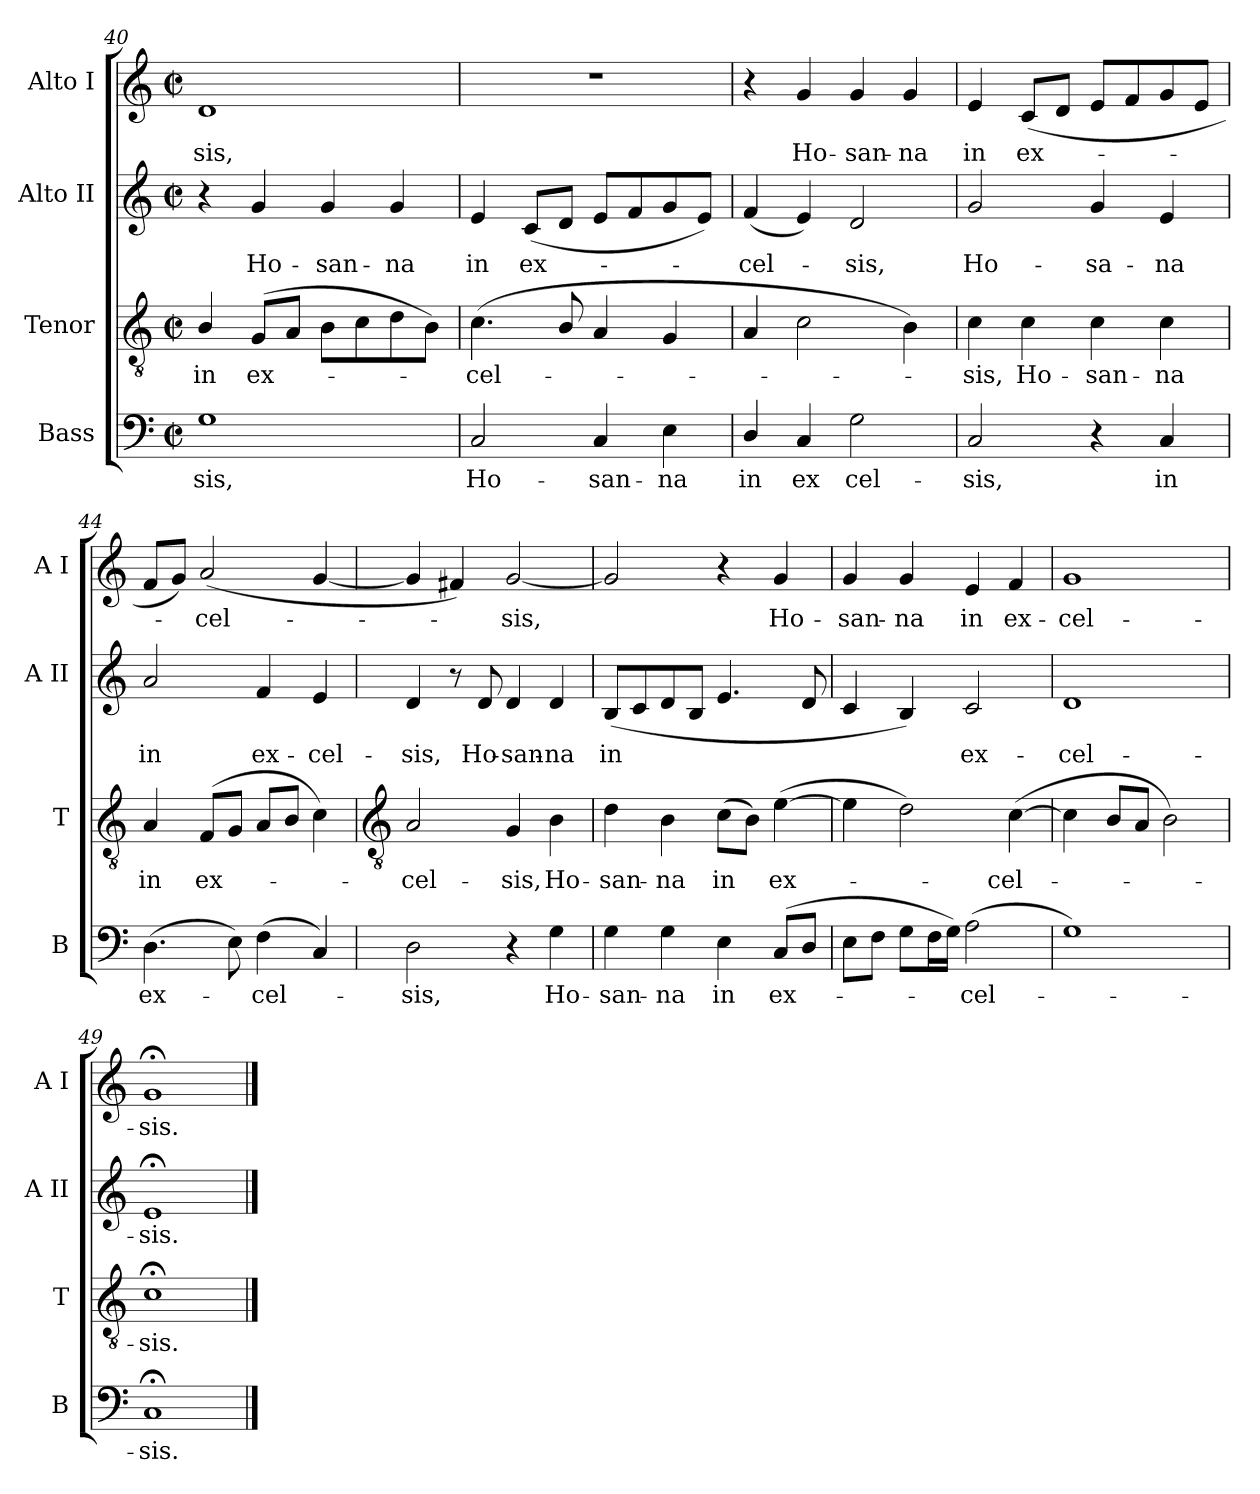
**kern	**text	**kern	**text	**kern	**text	**kern	**text
*part4	*part4	*part3	*part3	*part2	*part2	*part1	*part1
*staff4	*staff4	*staff3	*staff3	*staff2	*staff2	*staff1	*staff1
*I"Bass	*	*I"Tenor	*	*I"Alto II	*	*I"Alto I	*
*I'B	*	*I'T	*	*I'A II	*	*I'A I	*
!!LO:LB:g=z
*clefF4	*	*clefGv2	*	*clefG2	*	*clefG2	*
*k[]	*	*k[]	*	*k[]	*	*k[]	*
*C:	*	*C:	*	*C:	*	*C:	*
*M2/2	*	*M2/2	*	*M2/2	*	*M2/2	*
*met(c|)	*	*met(c|)	*	*met(c|)	*	*met(c|)	*
=40	=40	=40	=40	=40	=40	=40	=40
!	!LO:LY:b	!	!LO:LY:b	!	!	!	!LO:LY:b
1G	sis,	4B/	in	4r	.	1d	sis,
!	!	!	!LO:LY:b	!	!LO:LY:b	!	!
.	.	(>8GL	ex-	4g	Ho-	.	.
.	.	8AJ	.	.	.	.	.
!	!	!	!	!	!LO:LY:b	!	!
.	.	8BL	.	4g	-san-	.	.
.	.	8c	.	.	.	.	.
!	!	!	!	!	!LO:LY:b	!	!
.	.	8d	.	4g	-na	.	.
.	.	8BJ)	.	.	.	.	.
=41	=41	=41	=41	=41	=41	=41	=41
!	!LO:LY:b	!	!LO:LY:b	!	!LO:LY:b	!	!
2C	Ho-	(>4.c	cel-	4e	in	1r	.
!	!	!	!	!	!LO:LY:b	!	!
.	.	.	.	(<8cL	ex-	.	.
.	.	8B/	.	8dJ	.	.	.
!	!LO:LY:b	!	!	!	!	!	!
4C	-san-	4A	.	8eL	.	.	.
.	.	.	.	8f	.	.	.
!	!LO:LY:b	!	!	!	!	!	!
4E	-na	4G	.	8g	.	.	.
.	.	.	.	8eJ)	.	.	.
=42	=42	=42	=42	=42	=42	=42	=42
!	!LO:LY:b	!	!	!	!LO:LY:b	!	!
4D/	in	4A	.	(<4f	cel-	4r	.
!	!LO:LY:b	!	!	!	!	!	!LO:LY:b
4C	ex	2c	.	4e)	.	4g	Ho-
!	!LO:LY:b	!	!	!	!LO:LY:b	!	!LO:LY:b
2G	cel-	.	.	2d	sis,	4g	-san-
!	!	!	!	!	!	!	!LO:LY:b
.	.	4B)	.	.	.	4g	-na
=43	=43	=43	=43	=43	=43	=43	=43
!	!LO:LY:b	!	!LO:LY:b	!	!LO:LY:b	!	!LO:LY:b
2C	-sis,	4c	sis,	2g	Ho-	4e	in
!	!	!	!LO:LY:b	!	!	!	!LO:LY:b
.	.	4c	Ho-	.	.	(<8cL	ex-
.	.	.	.	.	.	8dJ	.
!	!	!	!LO:LY:b	!	!LO:LY:b	!	!
4r	.	4c	-san-	4g	-sa-	8eL	.
.	.	.	.	.	.	8f	.
!	!LO:LY:b	!	!LO:LY:b	!	!LO:LY:b	!	!
4C	in	4c	-na	4e	-na	8g	.
.	.	.	.	.	.	8eJ	.
=44	=44	=44	=44	=44	=44	=44	=44
!	!LO:LY:b	!	!LO:LY:b	!	!LO:LY:b	!	!
(>4.D	ex-	4A	in	2a	in	8fL	.
.	.	.	.	.	.	8gJ)	.
!	!	!	!LO:LY:b	!	!	!	!LO:LY:b
.	.	(<8FL	ex-	.	.	(<2a	cel-
8E)	.	8GJ	.	.	.	.	.
!	!LO:LY:b	!	!	!	!LO:LY:b	!	!
(<4F	cel-	8AL	.	4f	ex-	.	.
.	.	8BJ	.	.	.	.	.
!	!	!	!	!	!LO:LY:b	!	!
4C)	.	4c)	.	4e	-cel-	[4g	.
!!LO:LB:g=z
=45	=45	=45	=45	=45	=45	=45	=45
*	*	*clefGv2	*	*	*	*	*
!	!LO:LY:b	!	!LO:LY:b	!	!LO:LY:b	!	!
2D	sis,	2A	cel-	4d	-sis,	4g]	.
.	.	.	.	8r	.	4f#X)	.
!	!	!	!	!	!LO:LY:b	!	!
.	.	.	.	8d	Ho-	.	.
!	!	!	!LO:LY:b	!	!LO:LY:b	!	!LO:LY:b
4r	.	4G	-sis,	4d	-san-	[2g	sis,
!	!LO:LY:b	!	!LO:LY:b	!	!LO:LY:b	!	!
4G	Ho-	4B	Ho-	4d	-na	.	.
=46	=46	=46	=46	=46	=46	=46	=46
!	!LO:LY:b	!	!LO:LY:b	!	!LO:LY:b	!	!
4G	-san-	4d	-san-	(<8BL	in	2g]	.
.	.	.	.	8c	.	.	.
!	!LO:LY:b	!	!LO:LY:b	!	!	!	!
4G	-na	4B	-na	8d	.	.	.
.	.	.	.	8BJ	.	.	.
!	!LO:LY:b	!	!LO:LY:b	!	!	!	!
4E	in	(>8cL	in	4.e	.	4r	.
.	.	8BJ)	.	.	.	.	.
!	!LO:LY:b	!	!LO:LY:b	!	!	!	!LO:LY:b
(>8CL	ex-	(>[4e	ex-	.	.	4g	Ho-
8DJ	.	.	.	8d	.	.	.
=47	=47	=47	=47	=47	=47	=47	=47
!	!	!	!	!	!	!	!LO:LY:b
8EL	.	4e]	.	4c	.	4g	-san-
8FJ	.	.	.	.	.	.	.
!	!	!	!	!	!	!	!LO:LY:b
8GL	.	2d)	.	4B)	.	4g	-na
16FL	.	.	.	.	.	.	.
16GJJ)	.	.	.	.	.	.	.
!	!LO:LY:b	!	!	!	!LO:LY:b	!	!LO:LY:b
(>2A	cel-	.	.	2c	ex-	4e	in
!	!	!	!LO:LY:b	!	!	!	!LO:LY:b
.	.	(>[4c	cel-	.	.	4f	ex-
=48	=48	=48	=48	=48	=48	=48	=48
!	!	!	!	!	!LO:LY:b	!	!LO:LY:b
1G)	.	4c]	.	1d	-cel-	1g	-cel-
.	.	8BL	.	.	.	.	.
.	.	8AJ	.	.	.	.	.
.	.	2B)	.	.	.	.	.
=49	=49	=49	=49	=49	=49	=49	=49
!	!LO:LY:b	!	!LO:LY:b	!	!LO:LY:b	!	!LO:LY:b
1C;<	sis.	1c;<	sis.	1e;<	-sis.	1g;<	-sis.
==	==	==	==	==	==	==	==
*-	*-	*-	*-	*-	*-	*-	*-
